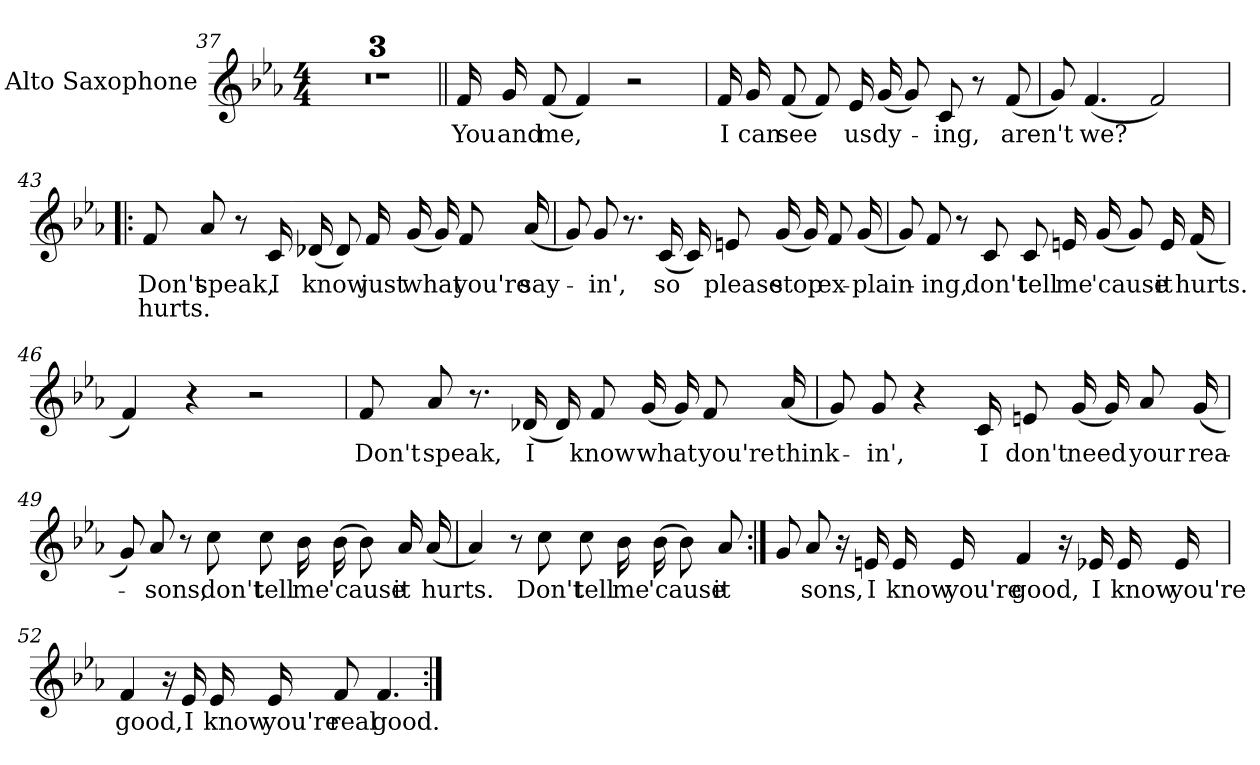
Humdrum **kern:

**kern	**text	**text
*part1	*part1	*part1
*staff1	*staff1	*staff1
*I"Alto Saxophone	*	*
*I'Alto Sax.	*	*
*clefG2	*	*
*k[b-e-a-]	*	*
*c:	*	*
*M4/4	*	*
=37	=37	=37
1r	.	.
=38	=38	=38
1r	.	.
=39	=39	=39
1r	.	.
!!LO:LB:g=z
=40||	=40||	=40||
16fLL	-You	.
16g	-and	.
(8f	-me,	.
4f)	.	.
2r	.	.
=41	=41	=41
16fLL	-I	.
16g	-can	.
(8f	-see	.
8fL)	.	.
16e-	-us	.
(16g	-dy-	.
8gL)	.	.
8c	-ing,	.
8r	.	.
(8f	-aren't	.
=42	=42	=42
8gL)	.	.
(4.f	-we?	.
2f)	.	.
!!LO:LB:g=z
=43!|:	=43!|:	=43!|:
8fL	-Don't	-hurts.
8a-	-speak,	.
8r	.	.
16c	-I	.
(16d-	-know	.
8d-L)	.	.
16f	-just	.
(16g	-what	.
16gLL)	.	.
8f	-you're	.
(16a-	-say-	.
=44	=44	=44
8gL)	.	.
8g	-in',	.
8.r	.	.
(16c	-so	.
16cLL)	.	.
8e	-please	.
(16g	-stop	.
16gLL)	.	.
8f	-ex-	.
(16g	-plain-	.
!!LO:LB:g=z
=45	=45	=45
8gL)	.	.
8f	-ing,	.
8r	.	.
8c	-don't	.
8cL	-tell	.
16e	-me	.
(16g	-'cause	.
8gL)	.	.
16e	-it	.
(16f	-hurts.	.
=46	=46	=46
4f)	.	.
4r	.	.
2r	.	.
!!LO:LB:g=z
=47	=47	=47
8fL	-Don't	.
8a-	-speak,	.
8.r	.	.
(16d-	-I	.
16d-LL)	.	.
8f	-know	.
(16g	-what	.
16gLL)	.	.
8f	-you're	.
(16a-	-think-	.
=48	=48	=48
8gL)	.	.
8g	-in',	.
4r	.	.
16cLL	-I	.
8e	-don't	.
(16g	-need	.
16gLL)	.	.
8a-	-your	.
(16g	-rea-	.
!!LO:LB:g=z
=49	=49	=49
8gL)	.	.
8a-	-sons,	.
8r	.	.
8cc	-don't	.
8ccL	-tell	.
16b-	-me	.
(16b-	-'cause	.
8b-L)	.	.
16a-	-it	.
(16a-	-hurts.	.
=50	=50	=50
4a-)	.	.
8r	.	.
8cc	-Don't	.
8ccL	-tell	.
16b-	-me	.
(16b-	-'cause	.
8b-L)	.	.
8a-	-it	.
!!LO:LB:g=z
=51:|!	=51:|!	=51:|!
8gL	.	.
8a-	-sons,	.
16r	.	.
16e	-I	.
16e	-know	.
16e	-you're	.
4f	-good,	.
16r	.	.
16e-	-I	.
16e-	-know	.
16e-	-you're	.
=52	=52	=52
4f	-good,	.
16r	.	.
16e-	-I	.
16e-	-know	.
16e-	-you're	.
8fL	-real	.
4.f	-good.	.
=:|!	=:|!	=:|!
*-	*-	*-
